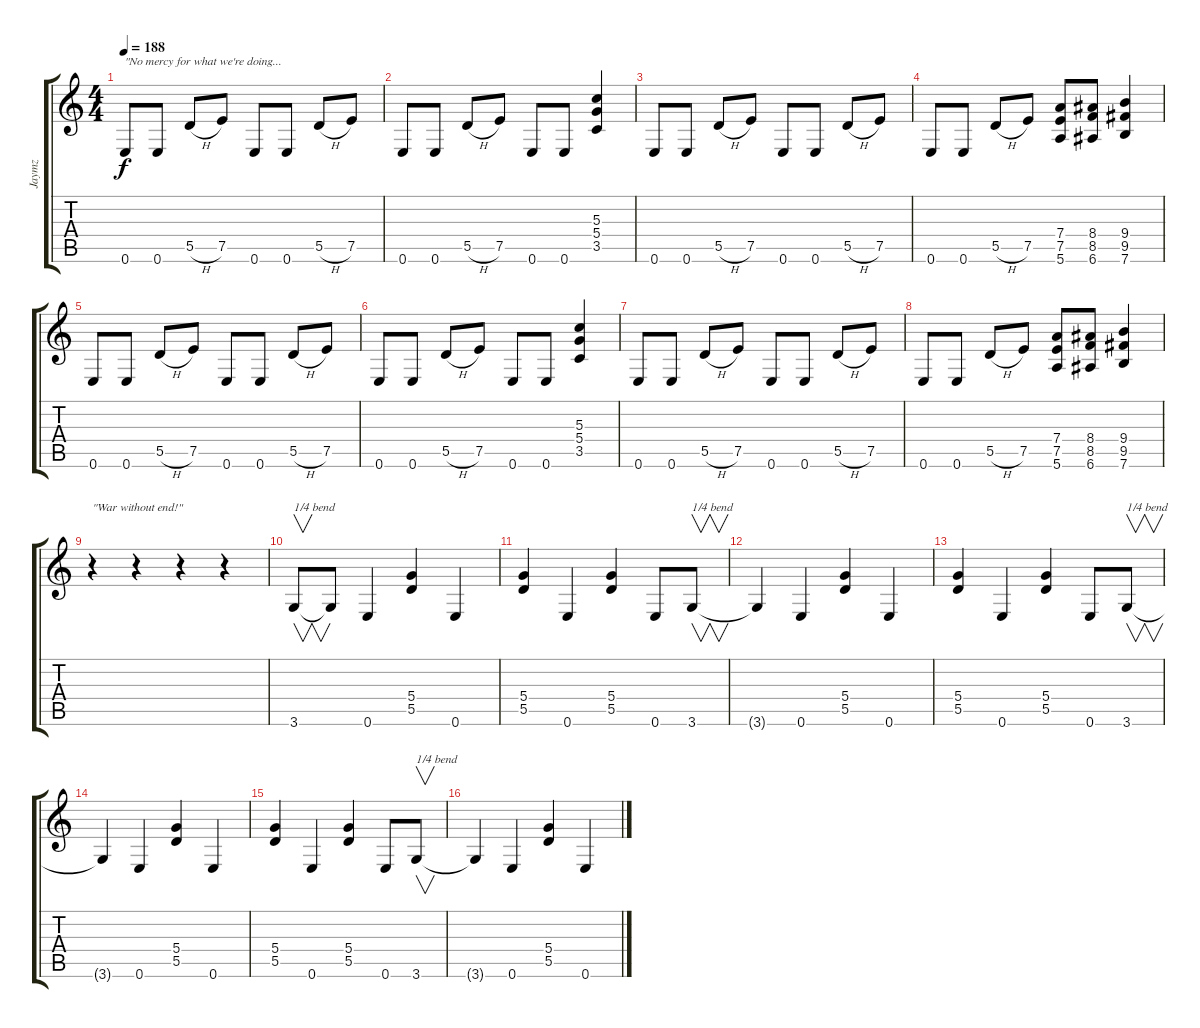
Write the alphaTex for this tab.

\track ("Jaymz" "Jaymz") {instrument distortionguitar}
\staff {score tabs}
\tuning (E4 B3 G3 D3 A2 E2) {hide}
\ts (4 4)
\tempo 188
\clef g2
\ks c
0.6.8{txt "\"No mercy for what we're doing..." dy f} 0.6.8 5.5{h}.8 7.5.8 0.6.8 0.6.8 5.5{h}.8 7.5.8 |
0.6.8 0.6.8 5.5{h}.8 7.5.8 0.6.8 0.6.8 (5.3 5.4 3.5).4 |
0.6.8 0.6.8 5.5{h}.8 7.5.8 0.6.8 0.6.8 5.5{h}.8 7.5.8 |
0.6.8 0.6.8 5.5{h}.8 7.5.8 (7.4 7.5 5.6).8 (8.4 8.5 6.6).8 (9.4 9.5 7.6).4 |
0.6.8 0.6.8 5.5{h}.8 7.5.8 0.6.8 0.6.8 5.5{h}.8 7.5.8 |
0.6.8 0.6.8 5.5{h}.8 7.5.8 0.6.8 0.6.8 (5.3 5.4 3.5).4 |
0.6.8 0.6.8 5.5{h}.8 7.5.8 0.6.8 0.6.8 5.5{h}.8 7.5.8 |
0.6.8 0.6.8 5.5{h}.8 7.5.8 (7.4 7.5 5.6).8 (8.4 8.5 6.6).8 (9.4 9.5 7.6).4 |
r.4{txt "\"War without end!\""} r.4 r.4 r.4 |
3.6.8{v txt "1/4 bend"} 3.6{t}.8 0.6.4 (5.4 5.5).4 0.6.4 |
(5.4 5.5).4 0.6.4 (5.4 5.5).4 0.6.8 3.6.8{v txt "1/4 bend"} |
3.6{t}.4 0.6.4 (5.4 5.5).4 0.6.4 |
(5.4 5.5).4 0.6.4 (5.4 5.5).4 0.6.8 3.6.8{v txt "1/4 bend"} |
3.6{t}.4 0.6.4 (5.4 5.5).4 0.6.4 |
(5.4 5.5).4 0.6.4 (5.4 5.5).4 0.6.8 3.6.8{v txt "1/4 bend"} |
3.6{t}.4 0.6.4 (5.4 5.5).4 0.6.4
